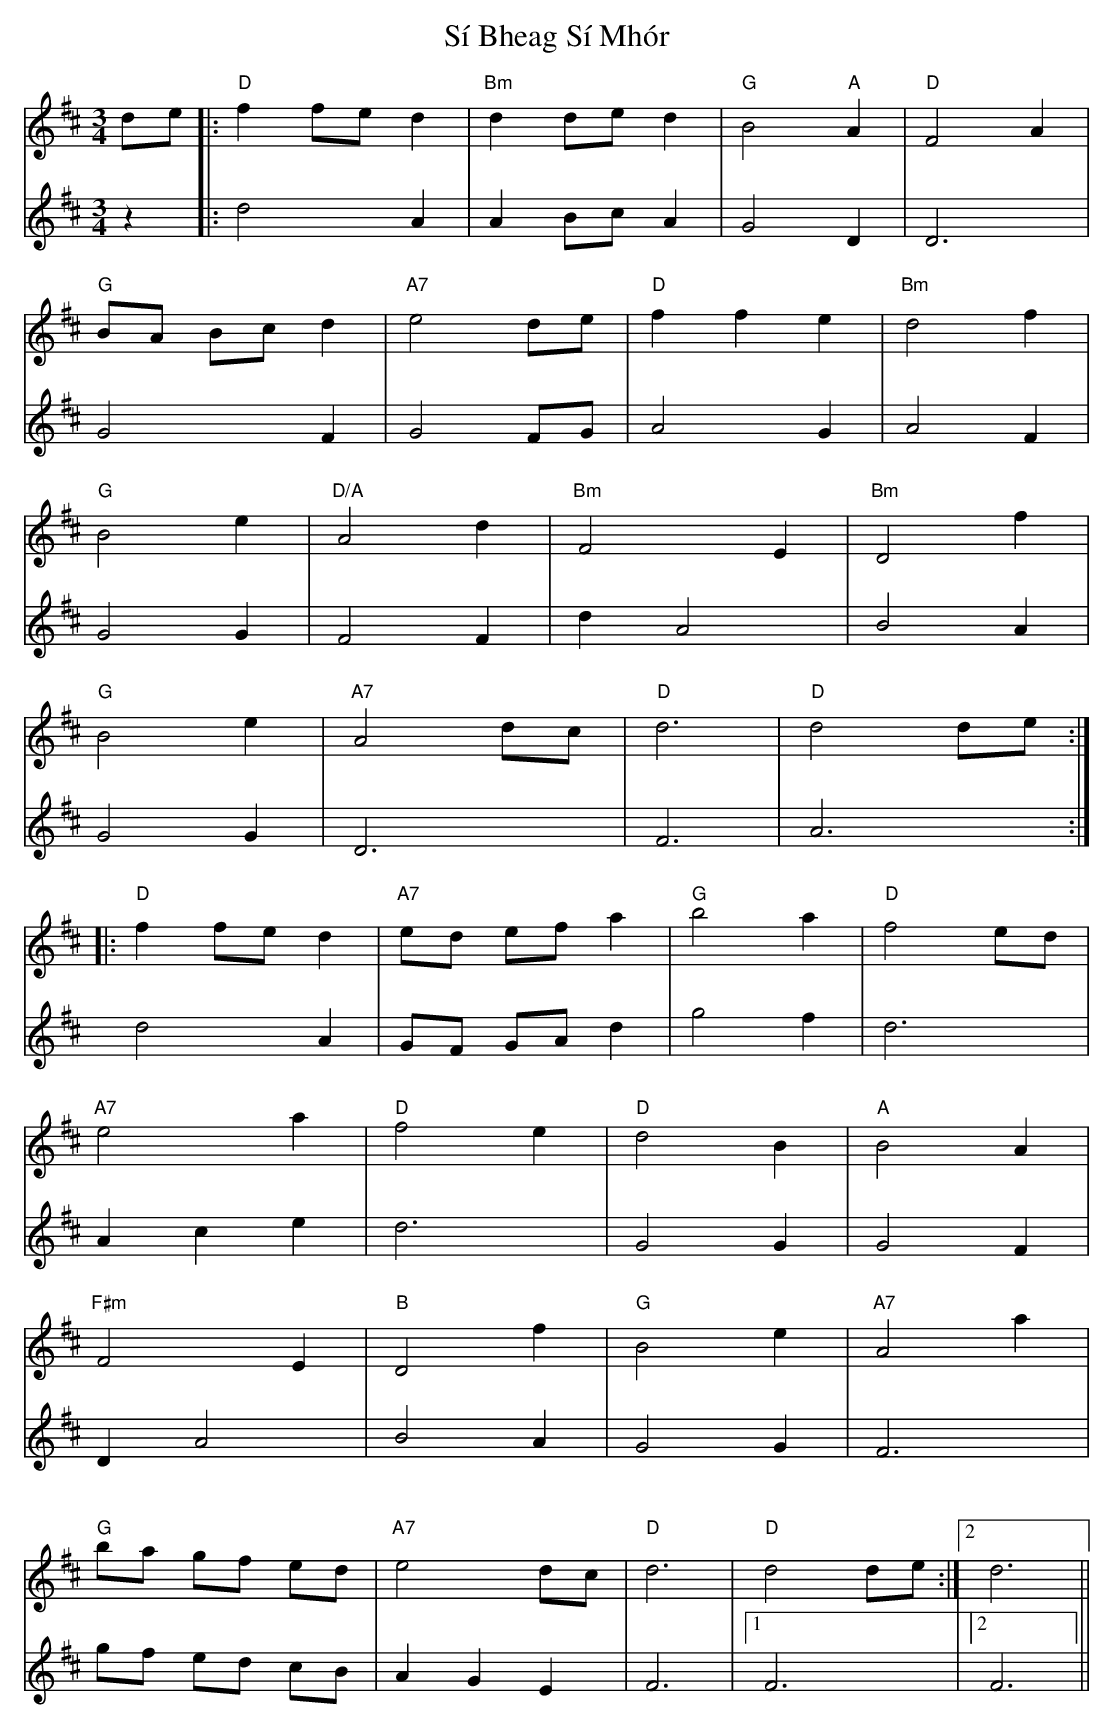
X:1
T: Sí Bheag Sí Mhór
M: 3/4
L: 1/8
K: Dmaj
V:1
de|:"D"f2 fe d2|"Bm"d2 de d2|"G"B4 "A"A2|"D"F4 A2|
V:2
z2|:d4 A2|A2 Bc A2|G4 D2|D6|
V:1
"G"BA Bc d2|"A7"e4 de|"D"f2 f2 e2|"Bm"d4 f2|
V:2
G4 F2|G4 FG|A4 G2|A4 F2|
V:1
"G"B4 e2|"D/A"A4 d2|"Bm"F4 E2|"Bm"D4 f2|
V:2
G4 G2|F4 F2|d2 A4|B4 A2|
V:1
"G"B4 e2|"A7"A4 dc|"D"d6|"D"d4 de:|
V:2
G4 G2|D6|F6|A6:|
V:1
|:"D"f2 fe d2|"A7"ed ef a2|"G"b4 a2|"D"f4 ed|
V:2
d4 A2|GF GA d2|g4 f2|d6|
V:1
"A7"e4 a2|"D"f4 e2|"D"d4 B2|"A"B4 A2|
V:2
A2 c2 e2|d6|G4 G2|G4 F2|
V:1
"F#m"F4 E2|"B"D4 f2|"G"B4 e2|"A7"A4 a2|
V:2
D2 A4|B4 A2|G4 G2|F6|
V:1
"G"ba gf ed|"A7"e4 dc|"D"d6|"D"1d4 de:|2 d6||
V:2
gf ed cB|A2 G2 E2|F6|1 F6|2 F6||
